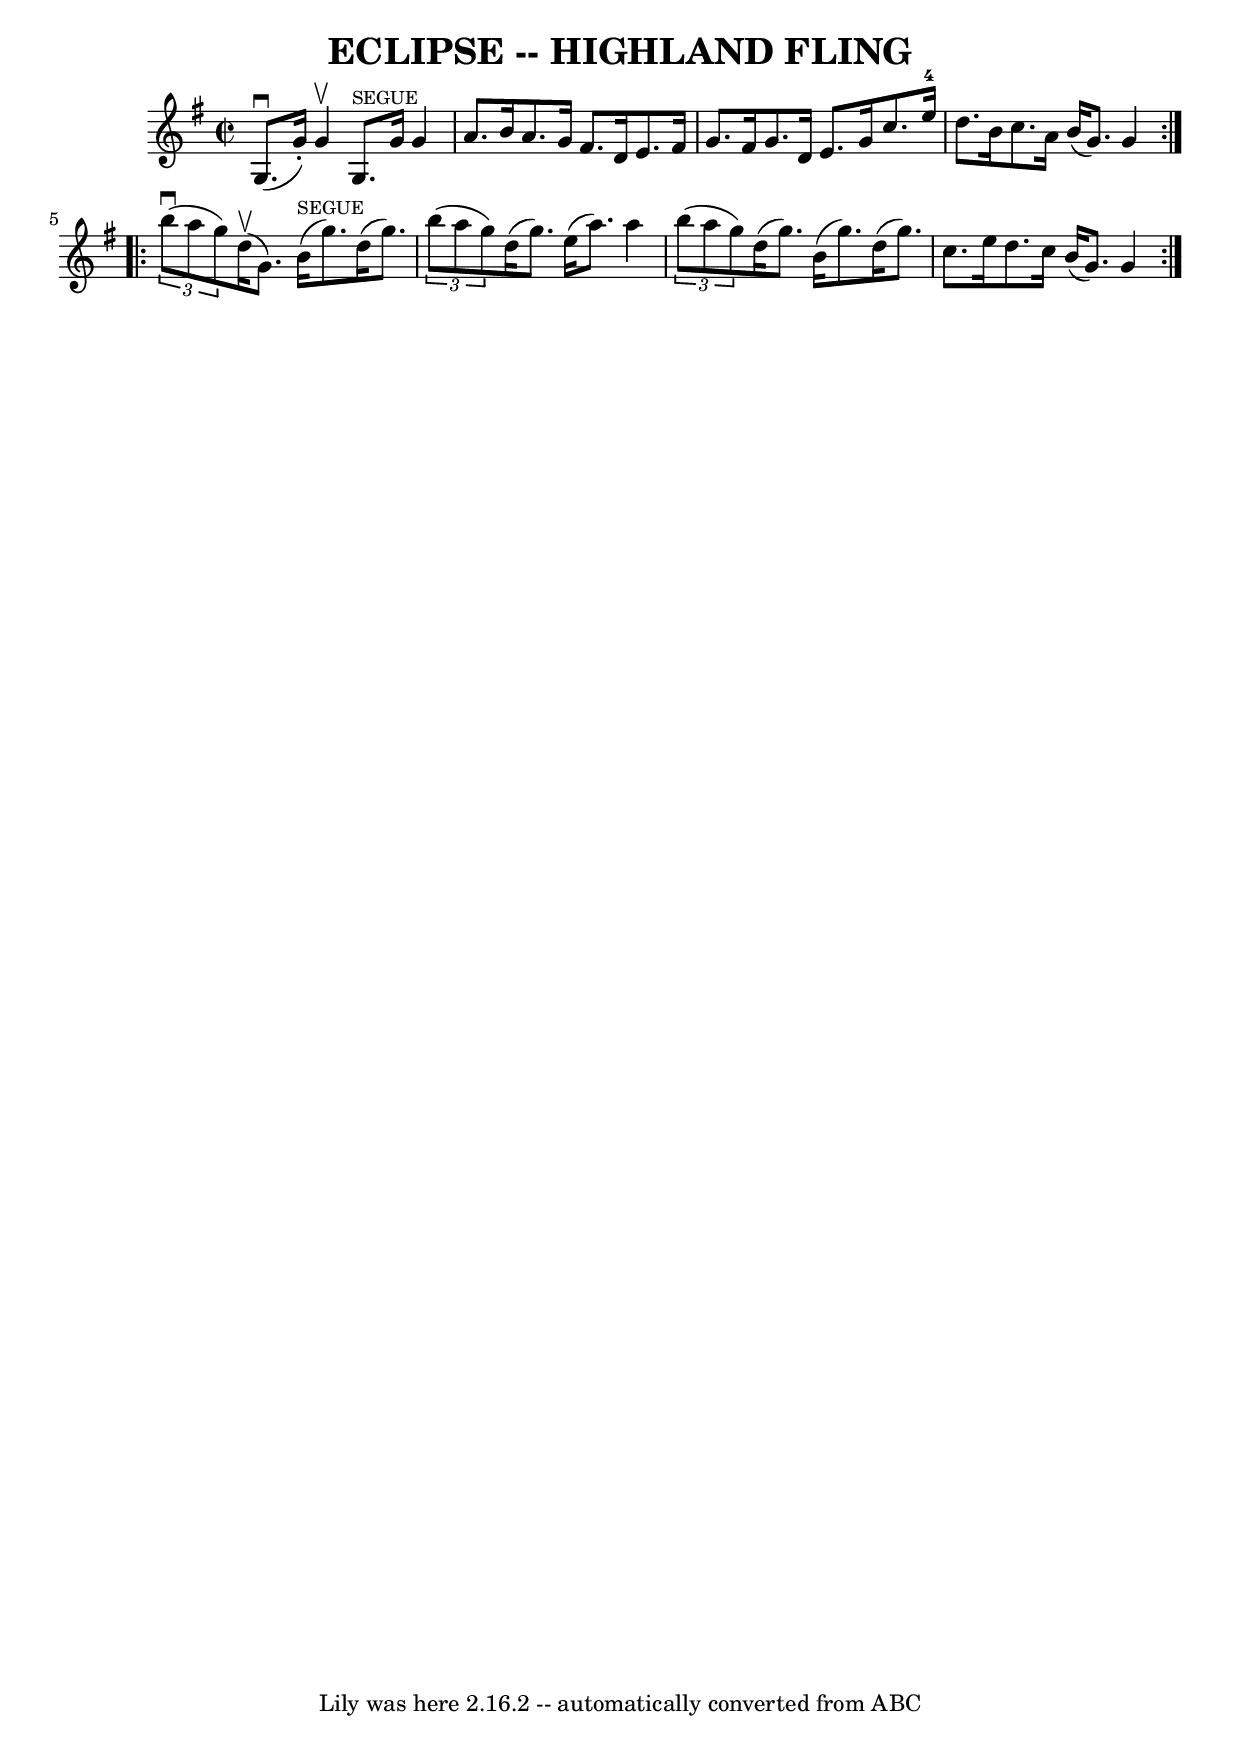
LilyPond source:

\version "2.7.40"
\include "Mammoth.ily"
\header {
	%% book = "Ryan's Mammoth Collection of Fiddle Tunes"
	crossRefNumber = "1"
	footnotes = ""
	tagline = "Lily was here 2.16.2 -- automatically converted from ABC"
	title = "ECLIPSE -- HIGHLAND FLING"
}
voicedefault =  {


\override Staff.TimeSignature #'style = #'C
 \time 2/2 
\key g \major   \repeat volta 2 { g8. (^\downbow g'16 -.)   
g'4^\upbow g8.^\segue g'16 g'4    |
 a'8. b'16 a'8.   
 g'16 fis'8. d'16 e'8. fis'16        |
 g'8. fis'16    
g'8. d'16 e'8. g'16 c''8. e''16-4   |
 d''8. b'16  
 c''8. a'16 b'16 (g'8.) g'4    }     \repeat volta 2 {   
\times 2/3 { b''8 (^\downbow a''8 g''8) } d''16 (^\upbow g'8.  
-) b'16^\segue(g''8.) d''16 (g''8.)   |
   
\times 2/3 { b''8 (a''8 g''8) } d''16 (g''8.) e''16 (
a''8.) a''4        |
   \times 2/3 { b''8 (a''8 g''8) }   
d''16 (g''8.) b'16 (g''8.) d''16 (g''8.)   |
   
c''8. e''16 d''8. c''16 b'16 (g'8.) g'4    }   
}

\score{
    <<

	\context Staff="default"
	{
	    \voicedefault 
	}

    >>
	\layout {
	}
	\midi {}
}
